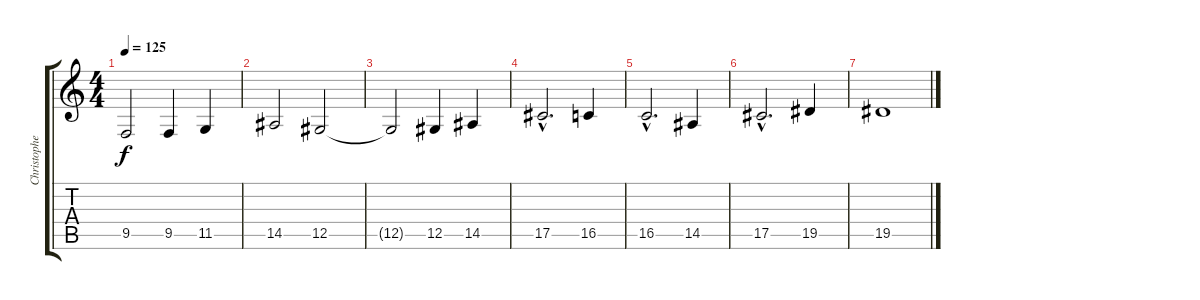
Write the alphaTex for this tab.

\track ("Christopher Lee" "Christophe") {instrument flute}
\staff {score tabs}
\tuning (Eb4 Bb3 Gb3 Db3 Ab2 Eb2) {hide}
\ts (4 4)
\tempo 125
\clef g2
\ks c
9.5{t}.2{dy f} 9.5.4 11.5.4 |
14.5.2 12.5.2 |
12.5{t}.2 12.5.4 14.5.4 |
17.5{hac}.2{d} 16.5.4 |
16.5{hac}.2{d} 14.5.4 |
17.5{hac}.2{d} 19.5.4 |
19.5.1
